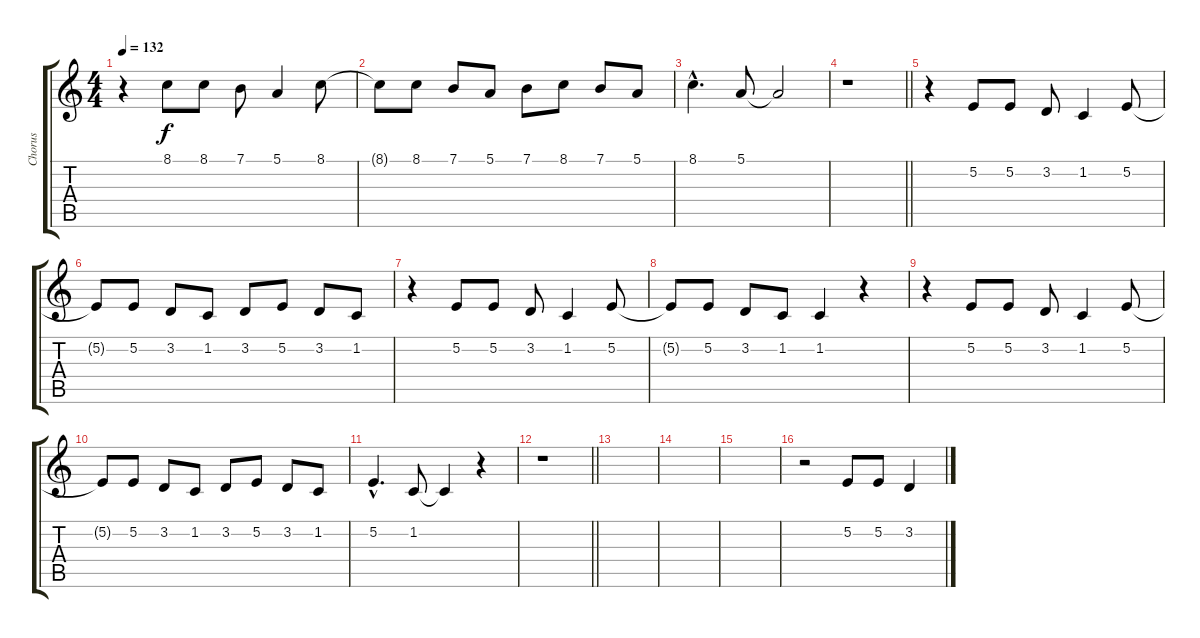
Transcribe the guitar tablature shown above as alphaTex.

\track ("Chorus" "Chorus") {instrument sopranosax}
\staff {score tabs}
\tuning (E4 B3 G3 D3 A2 E2) {hide}
\ts (4 4)
\tempo 132
\clef g2
\ks c
r.4{dy f} 8.1.8 8.1.8 7.1.8 5.1.4 8.1.8 |
8.1{t}.8 8.1.8 7.1.8 5.1.8 7.1.8 8.1.8 7.1.8 5.1.8 |
8.1{hac}.4{d} 5.1.8 5.1{t}.2 |
\barLineRight lightlight
r.1 |
r.4 5.2.8 5.2.8 3.2.8 1.2.4 5.2.8 |
5.2{t}.8 5.2.8 3.2.8 1.2.8 3.2.8 5.2.8 3.2.8 1.2.8 |
r.4 5.2.8 5.2.8 3.2.8 1.2.4 5.2.8 |
5.2{t}.8 5.2.8 3.2.8 1.2.8 1.2.4 r.4 |
r.4 5.2.8 5.2.8 3.2.8 1.2.4 5.2.8 |
5.2{t}.8 5.2.8 3.2.8 1.2.8 3.2.8 5.2.8 3.2.8 1.2.8 |
5.2{hac}.4{d} 1.2.8 1.2{t}.4 r.4 |
\barLineRight lightlight
r.1 |
|
|
|
r.2 5.2.8 5.2.8 3.2.4
